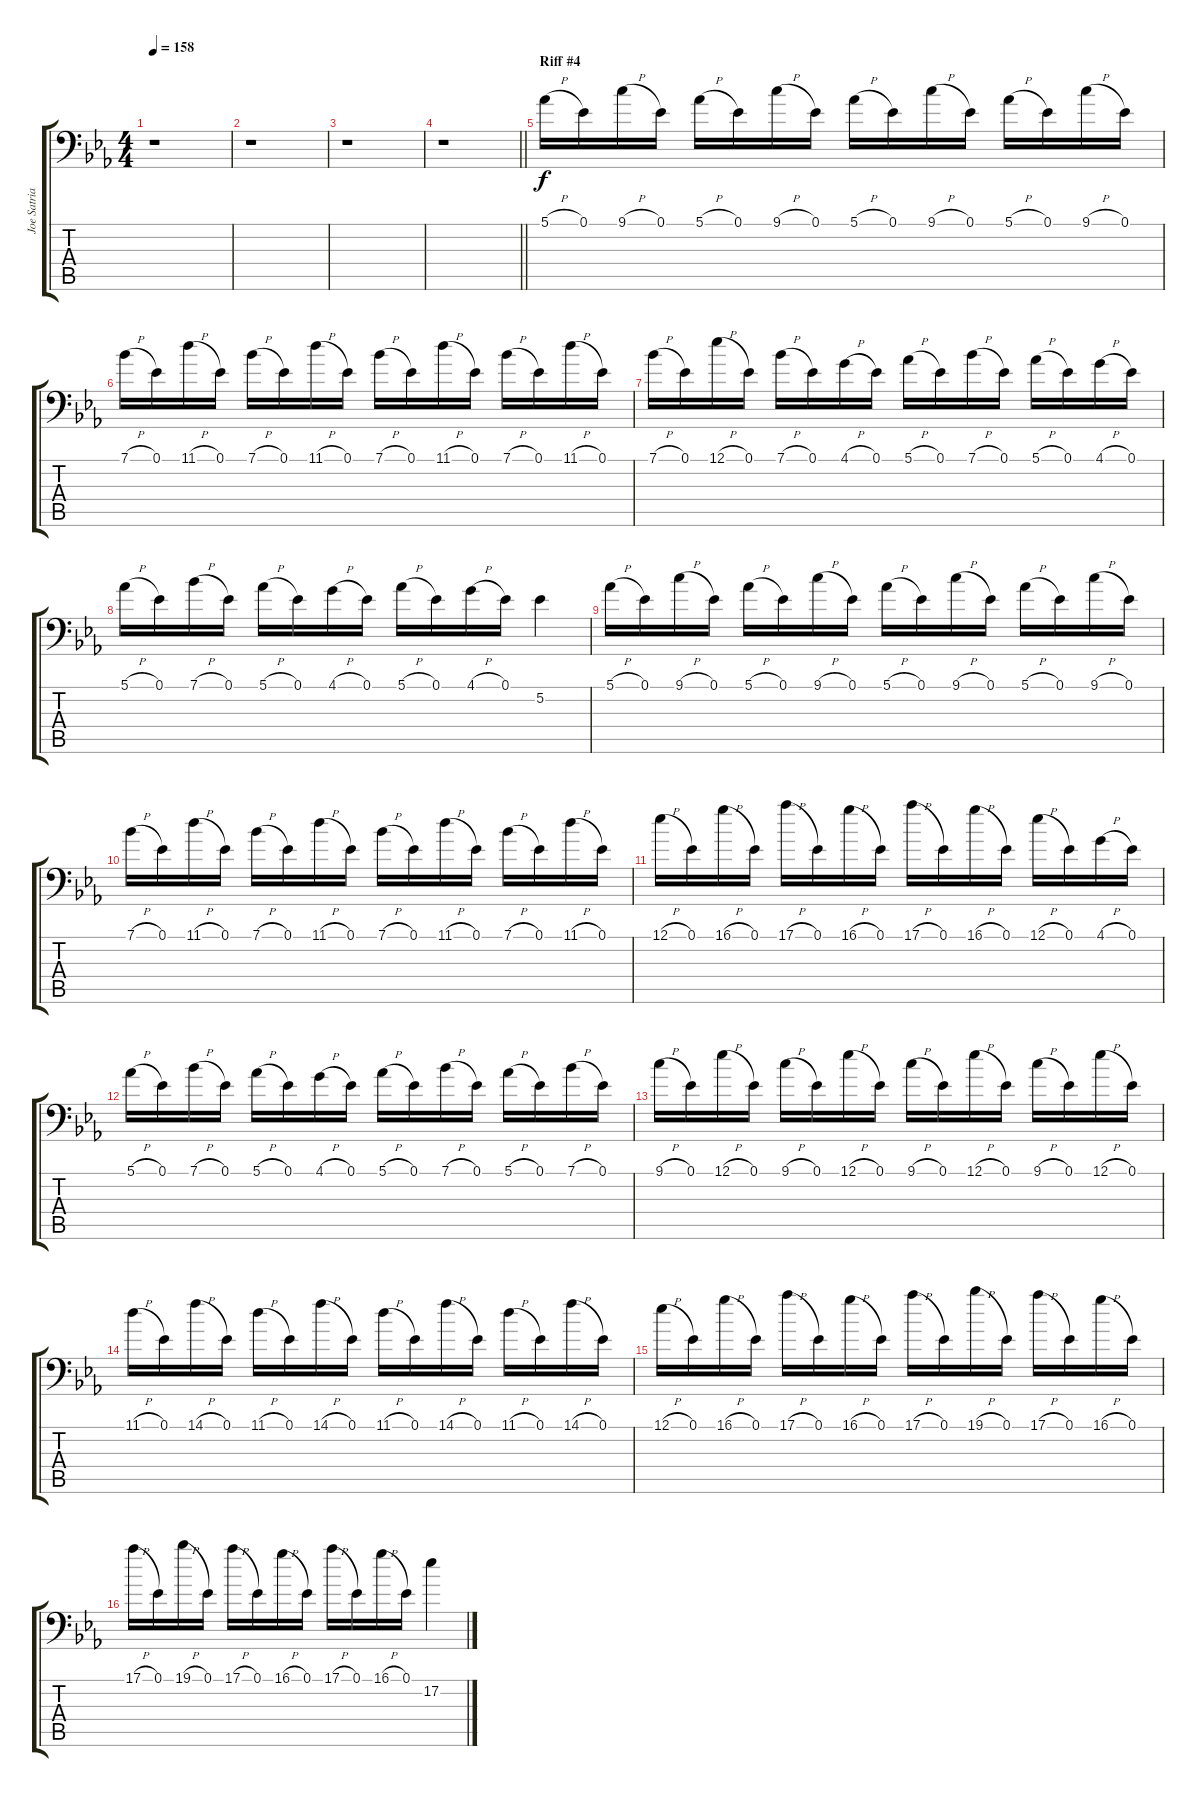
\track ("Joe Satriani (Octave)" "Joe Satria") {instrument overdrivenguitar}
\staff {score tabs}
\tuning (Eb3 Bb2 Gb2 Db2 Ab1 Eb1) {hide}
\ts (4 4)
\tempo 158
\clef f4
\ks eb
r.1{dy f} |
r.1 |
r.1 |
\barLineRight lightlight
r.1 |
\section ("" "Riff #4")
5.1{h}.16 0.1.16 9.1{h}.16 0.1.16 5.1{h}.16 0.1.16 9.1{h}.16 0.1.16 5.1{h}.16 0.1.16 9.1{h}.16 0.1.16 5.1{h}.16 0.1.16 9.1{h}.16 0.1.16 |
7.1{h}.16 0.1.16 11.1{h}.16 0.1.16 7.1{h}.16 0.1.16 11.1{h}.16 0.1.16 7.1{h}.16 0.1.16 11.1{h}.16 0.1.16 7.1{h}.16 0.1.16 11.1{h}.16 0.1.16 |
7.1{h}.16 0.1.16 12.1{h}.16 0.1.16 7.1{h}.16 0.1.16 4.1{h}.16 0.1.16 5.1{h}.16 0.1.16 7.1{h}.16 0.1.16 5.1{h}.16 0.1.16 4.1{h}.16 0.1.16 |
5.1{h}.16 0.1.16 7.1{h}.16 0.1.16 5.1{h}.16 0.1.16 4.1{h}.16 0.1.16 5.1{h}.16 0.1.16 4.1{h}.16 0.1.16 5.2.4 |
5.1{h}.16 0.1.16 9.1{h}.16 0.1.16 5.1{h}.16 0.1.16 9.1{h}.16 0.1.16 5.1{h}.16 0.1.16 9.1{h}.16 0.1.16 5.1{h}.16 0.1.16 9.1{h}.16 0.1.16 |
7.1{h}.16 0.1.16 11.1{h}.16 0.1.16 7.1{h}.16 0.1.16 11.1{h}.16 0.1.16 7.1{h}.16 0.1.16 11.1{h}.16 0.1.16 7.1{h}.16 0.1.16 11.1{h}.16 0.1.16 |
12.1{h}.16 0.1.16 16.1{h}.16 0.1.16 17.1{h}.16 0.1.16 16.1{h}.16 0.1.16 17.1{h}.16 0.1.16 16.1{h}.16 0.1.16 12.1{h}.16 0.1.16 4.1{h}.16 0.1.16 |
5.1{h}.16 0.1.16 7.1{h}.16 0.1.16 5.1{h}.16 0.1.16 4.1{h}.16 0.1.16 5.1{h}.16 0.1.16 7.1{h}.16 0.1.16 5.1{h}.16 0.1.16 7.1{h}.16 0.1.16 |
9.1{h}.16 0.1.16 12.1{h}.16 0.1.16 9.1{h}.16 0.1.16 12.1{h}.16 0.1.16 9.1{h}.16 0.1.16 12.1{h}.16 0.1.16 9.1{h}.16 0.1.16 12.1{h}.16 0.1.16 |
11.1{h}.16 0.1.16 14.1{h}.16 0.1.16 11.1{h}.16 0.1.16 14.1{h}.16 0.1.16 11.1{h}.16 0.1.16 14.1{h}.16 0.1.16 11.1{h}.16 0.1.16 14.1{h}.16 0.1.16 |
12.1{h}.16 0.1.16 16.1{h}.16 0.1.16 17.1{h}.16 0.1.16 16.1{h}.16 0.1.16 17.1{h}.16 0.1.16 19.1{h}.16 0.1.16 17.1{h}.16 0.1.16 16.1{h}.16 0.1.16 |
17.1{h}.16 0.1.16 19.1{h}.16 0.1.16 17.1{h}.16 0.1.16 16.1{h}.16 0.1.16 17.1{h}.16 0.1.16 16.1{h}.16 0.1.16 17.2.4
